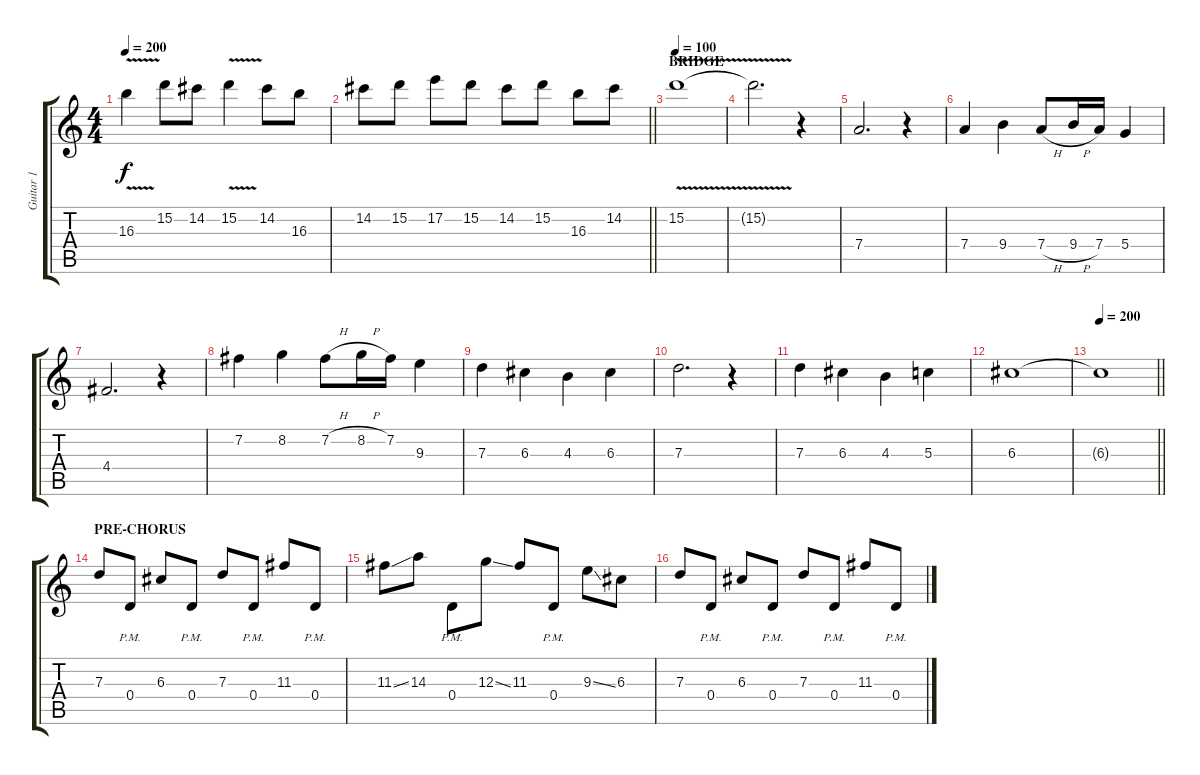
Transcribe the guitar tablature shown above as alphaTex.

\track ("Guitar 1" "Guitar 1") {instrument distortionguitar}
\staff {score tabs}
\tuning (E4 B3 G3 D3 A2 E2) {hide}
\ts (4 4)
\tempo 200
\clef g2
\ks c
16.3{v}.4{dy f} 15.2.8 14.2.8 15.2{v}.4 14.2.8 16.3.8 |
\barLineRight lightlight
14.2.8 15.2.8 17.2.8 15.2.8 14.2.8 15.2.8 16.3.8 14.2.8 |
\section ("" "BRIDGE")
\tempo 100
15.2{v}.1 |
15.2{t}.2{d} r.4 |
7.4.2{d} r.4 |
7.4.4 9.4.4 7.4{h}.8 9.4{h}.16 7.4.16 5.4.4 |
4.4.2{d} r.4 |
7.2.4 8.2.4 7.2{h}.8 8.2{h}.16 7.2.16 9.3.4 |
7.3.4 6.3.4 4.3.4 6.3.4 |
7.3.2{d} r.4 |
7.3.4 6.3.4 4.3.4 5.3.4 |
6.3.1 |
\tempo 200
\barLineRight lightlight
6.3{t}.1 |
\section ("" "PRE-CHORUS")
7.3.8 0.4{pm}.8 6.3.8 0.4{pm}.8 7.3.8 0.4{pm}.8 11.3.8 0.4{pm}.8 |
11.3{ss}.8 14.3.8 0.4{pm}.8 12.3{ss}.8 11.3.8 0.4{pm}.8 9.3{ss}.8 6.3.8 |
7.3.8 0.4{pm}.8 6.3.8 0.4{pm}.8 7.3.8 0.4{pm}.8 11.3.8 0.4{pm}.8
